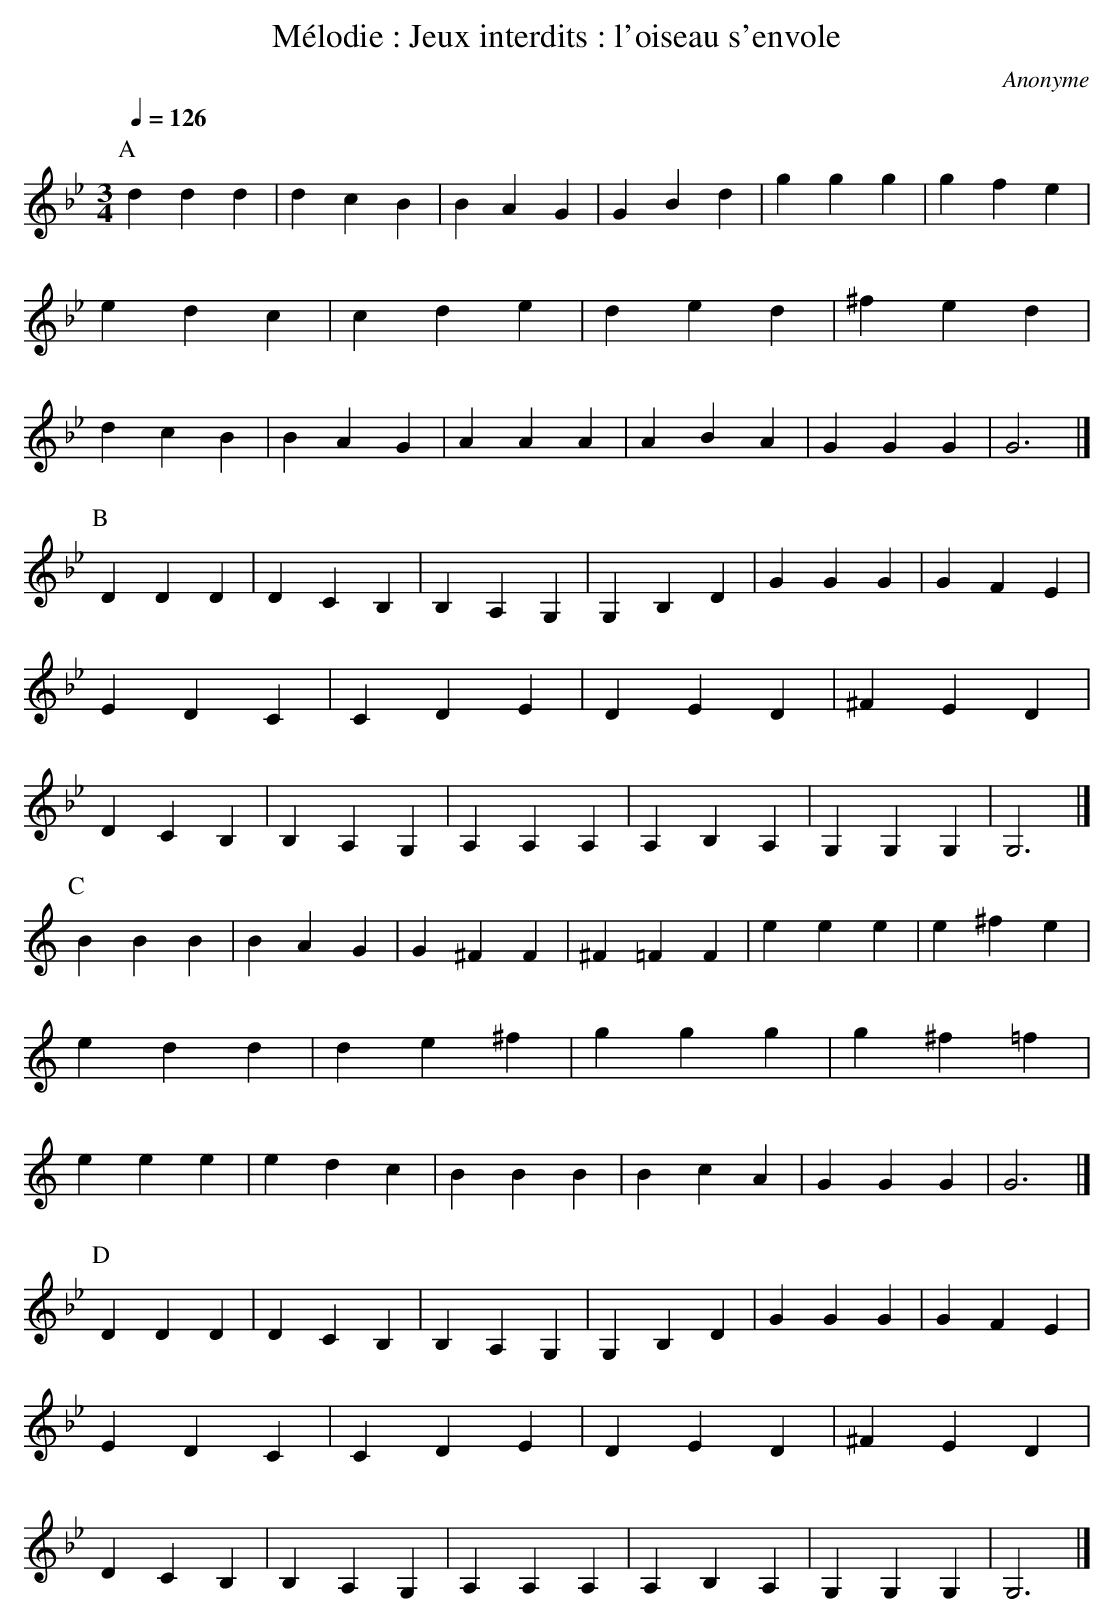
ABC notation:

X:1
T:Mélodie : Jeux interdits : l'oiseau s'envole
C:Anonyme
M:3/4
L:1/4
Q:1/4=126
K:Bbmaj
P:A
d d d | d c B | B A G | G B d | g g g | g f e | e d c | c d e |\
d e d | ^f e d | d c B | B A G | A A A | A B A | G G G | G3 |]
%%vskip 1
K:Bbmaj clef=treble
P:B
D D D | D C B, | B, A, G, | G, B, D | G G G | G F E |\
E D C | C D E | D E D | ^F E D | D C B, | B, A, G, |\
A, A, A, | A, B, A, | G, G, G, | G,3 |]
%%vskip 1
K:Cmaj clef=treble
P:C
B B B | B A G | G ^F F | ^F =F F | e e e | e ^f e | e d d | d e ^f | \
g g g | g ^f =f | e e e | e d c | B B B | B c A | G G G | G3 |]
%%vskip 1
K:Bbmaj clef=treble
P:D
D D D | D C B, | B, A, G, | G, B, D | G G G | G F E |\
E D C | C D E | D E D | ^F E D | D C B, | B, A, G, |\
A, A, A, | A, B, A, | G, G, G, | G,3 |]
